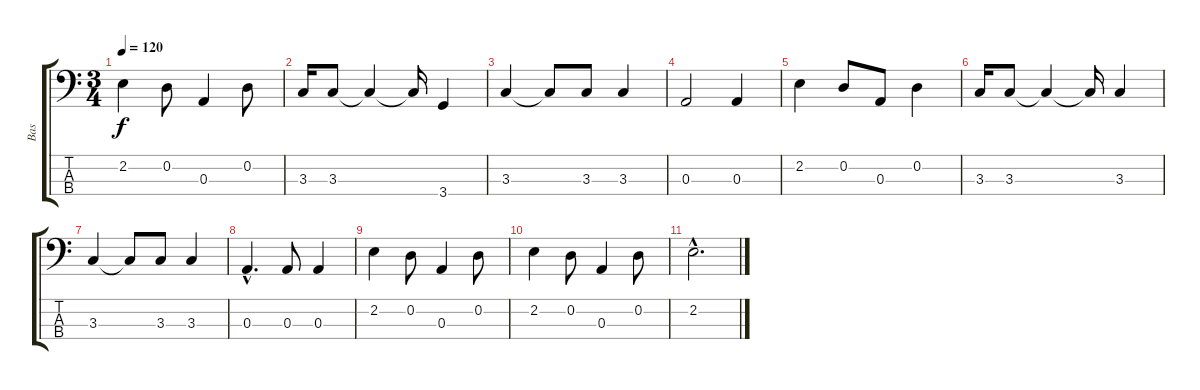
\track ("Bas" "Bas") {instrument electricbassfinger}
\staff {score tabs}
\tuning (G2 D2 A1 E1) {hide}
\ts (3 4)
\tempo 120
\clef f4
\ks c
2.2.4{dy f} 0.2.8 0.3.4 0.2.8 |
3.3.16 3.3.8 3.3{t}.4 3.3{t}.16 3.4.4 |
3.3.4 3.3{t}.8 3.3.8 3.3.4 |
0.3.2 0.3.4 |
2.2.4 0.2.8 0.3.8 0.2.4 |
3.3.16 3.3.8 3.3{t}.4 3.3{t}.16 3.3.4 |
3.3.4 3.3{t}.8 3.3.8 3.3.4 |
0.3{hac}.4{d} 0.3.8 0.3.4 |
2.2.4 0.2.8 0.3.4 0.2.8 |
2.2.4 0.2.8 0.3.4 0.2.8 |
2.2{hac}.2{d}
